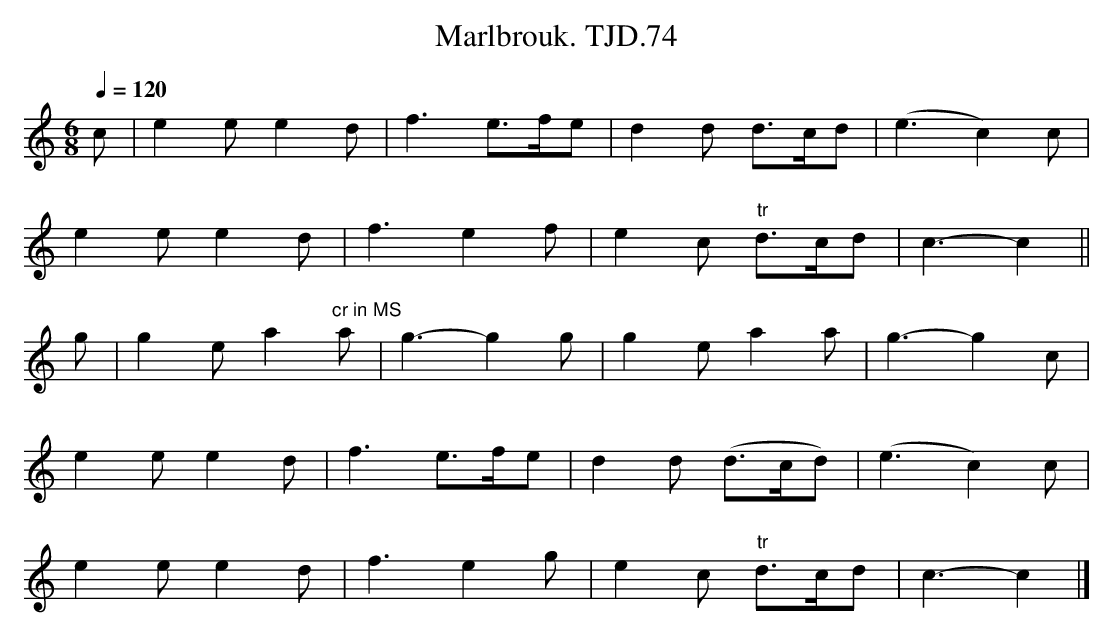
X:1
T:Marlbrouk. TJD.74
M:6/8
L:1/8
Q:1/4=120
K:C major
c|e2ee2d|f3e>fe|d2d d>cd|(e3c2)c|!
e2ee2d|f3e2f|e2c "tr"d>cd|c3-c2||!
g|g2e a2"^cr in MS"a|g3-g2g|g2ea2a|g3-g2c|!
e2ee2d|f3e>fe|d2d (d>cd)|(e3c2)c|!
e2ee2d|f3-e2g|e2c "tr"d>cd|c3-c2|]
